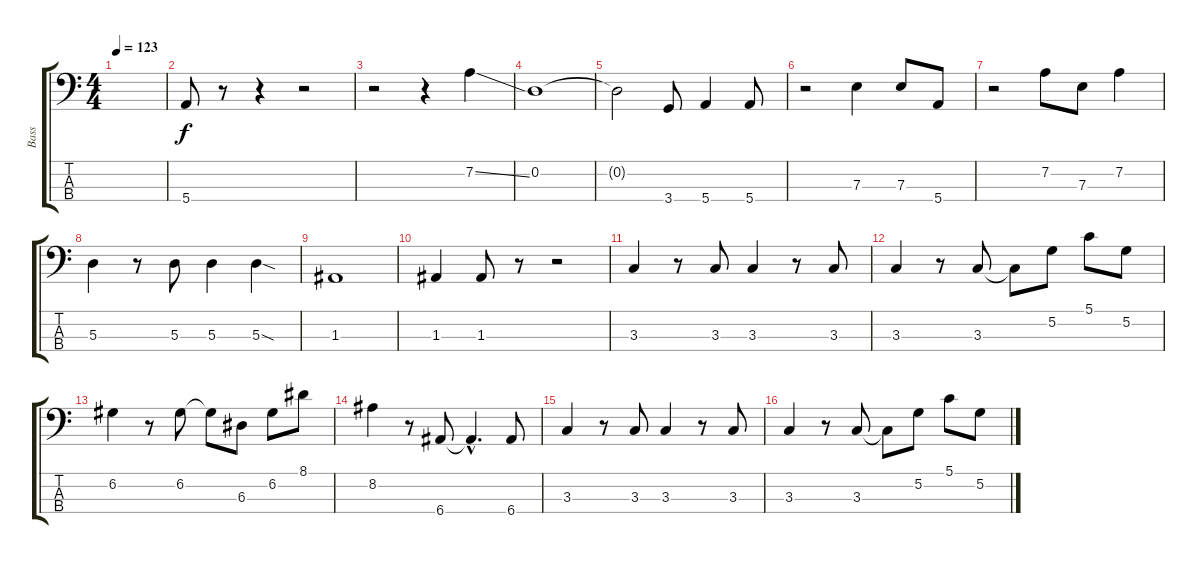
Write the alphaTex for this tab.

\track ("Bass" "Bass") {instrument electricbassfinger}
\staff {score tabs}
\tuning (G2 D2 A1 E1) {hide}
\ts (4 4)
\tempo 123
\clef f4
\ks c
|
5.4.8 r.8 r.4 r.2 |
r.2 r.4 7.2{ss}.4 |
0.2.1 |
0.2{t}.2 3.4.8 5.4.4 5.4.8 |
r.2 7.3.4 7.3.8 5.4.8 |
r.2 7.2.8 7.3.8 7.2.4 |
5.3.4 r.8 5.3.8 5.3.4 5.3{sod}.4 |
1.3.1 |
1.3.4 1.3.8 r.8 r.2 |
3.3.4{volume 13} r.8 3.3.8 3.3.4 r.8 3.3.8 |
3.3.4 r.8 3.3.8 3.3{t}.8 5.2.8 5.1.8 5.2.8 |
6.2.4 r.8 6.2.8 6.2{t}.8 6.3.8 6.2.8 8.1.8 |
8.2.4 r.8 6.4.8 6.4{hac t}.4{d} 6.4.8 |
3.3.4 r.8 3.3.8 3.3.4 r.8 3.3.8 |
3.3.4 r.8 3.3.8 3.3{t}.8 5.2.8 5.1.8 5.2.8
